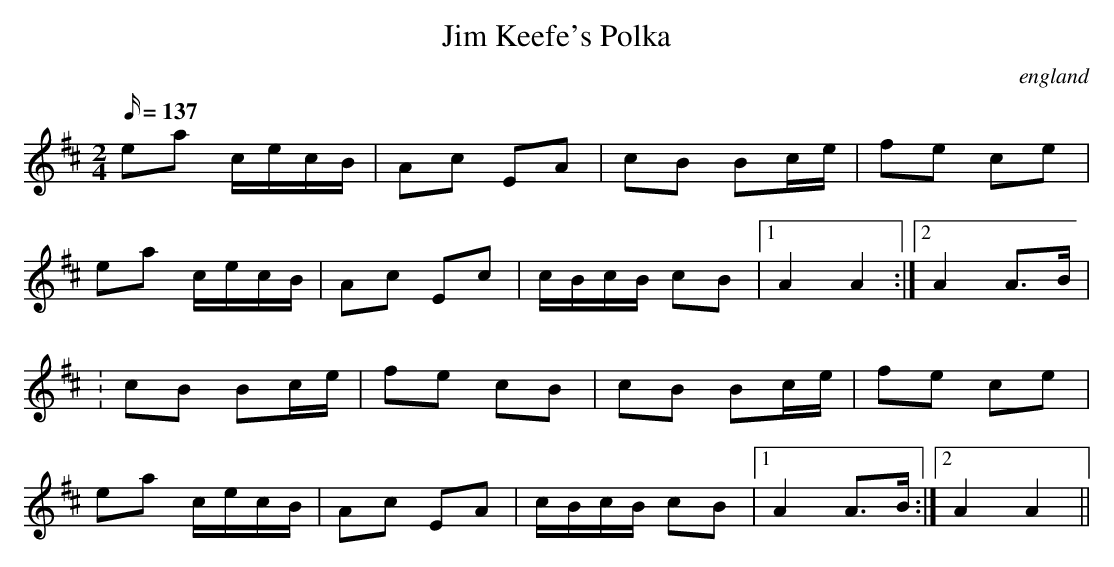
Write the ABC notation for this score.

X:1
T:Jim Keefe's Polka
O:england
M:2/4
L:1/16
Q:137
K:D
e2a2 cecB|A2c2 E2A2|c2B2 B2ce|f2e2 c2e2|
e2a2 cecB|A2c2 E2c2|cBcB c2B2|1A4 A4:|2A4 A3B|
:c2B2 B2ce|f2e2 c2B2|c2B2 B2ce|f2e2 c2e2|
e2a2 cecB|A2c2 E2A2|cBcB c2B2|1A4 A3B:|2A4 A4||
